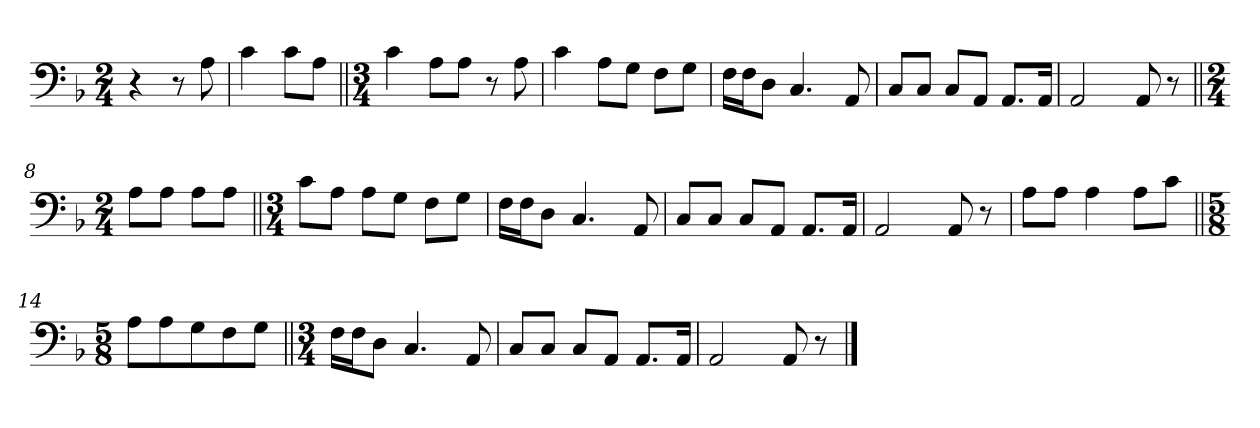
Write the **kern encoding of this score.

**kern
*part1
*staff1
*clefF4
*k[b-]
*M2/4
=1
4r
8r
8A\
=2
4c\
8c\L
8A\J
=3||
*M3/4
4c\
8A\L
8A\J
8r
8A\
=4
4c\
8A\L
8G\J
8F\L
8G\J
=5
16F\LL
16F\J
8D\J
4.C/
8AA/
=6
8C/L
8C/J
8C/L
8AA/J
8.AA/L
16AA/Jk
=7
2AA/
8AA/
8r
=8||
*M2/4
8A\L
8A\J
8A\L
8A\J
=9||
*M3/4
8c\L
8A\J
8A\L
8G\J
8F\L
8G\J
=10
16F\LL
16F\J
8D\J
4.C/
8AA/
=11
8C/L
8C/J
8C/L
8AA/J
8.AA/L
16AA/Jk
=12
2AA/
8AA/
8r
=13
8A\L
8A\J
4A\
8A\L
8c\J
=14||
*M5/8
8A\L
8A\
8G\
8F\
8G\J
=15||
*M3/4
16F\LL
16F\J
8D\J
4.C/
8AA/
=16
8C/L
8C/J
8C/L
8AA/J
8.AA/L
16AA/Jk
=17
2AA/
8AA/
8r
==
*-
